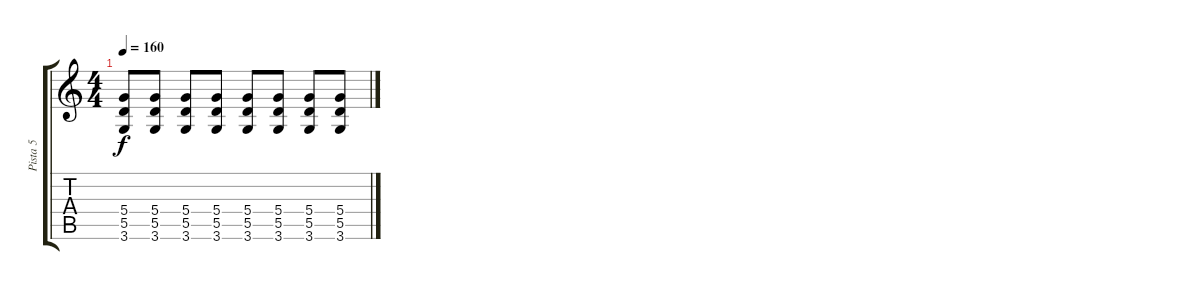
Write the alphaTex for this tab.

\track ("Pista 5" "Pista 5") {instrument distortionguitar}
\staff {score tabs}
\tuning (E4 B3 G3 D3 A2 E2) {hide}
\ts (4 4)
\tempo 160
\clef g2
\ks c
(5.4 5.5 3.6).8{dy f} (5.4 5.5 3.6).8 (5.4 5.5 3.6).8 (5.4 5.5 3.6).8 (5.4 5.5 3.6).8 (5.4 5.5 3.6).8 (5.4 5.5 3.6).8 (5.4 5.5 3.6).8
